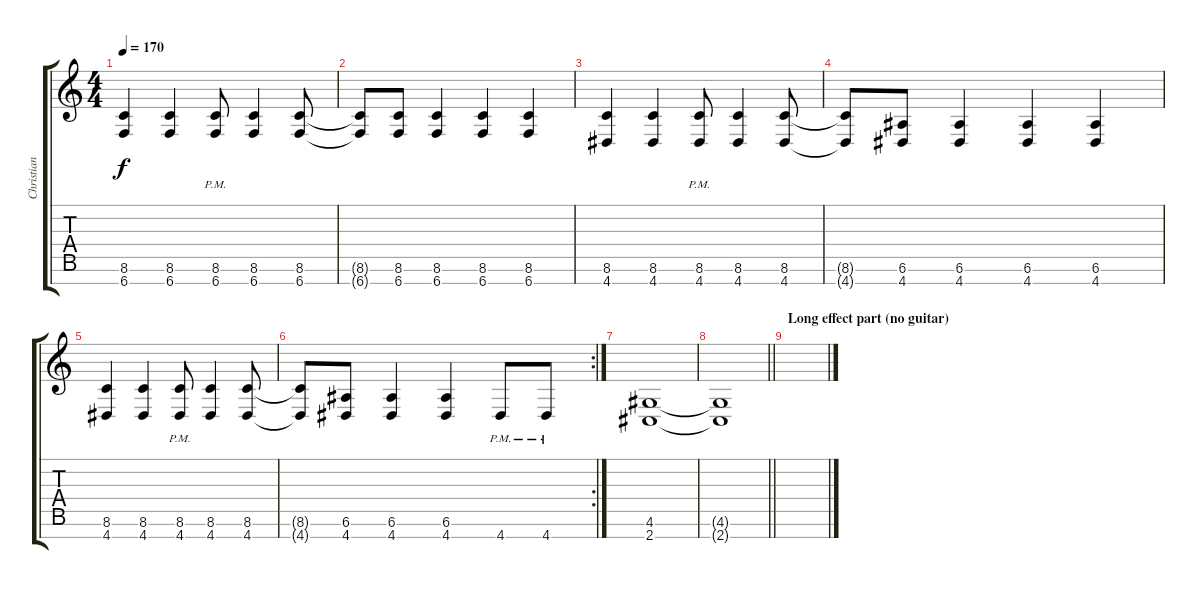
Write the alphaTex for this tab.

\track ("Christian" "Christian") {instrument distortionguitar}
\staff {score tabs}
\tuning (E4 B3 G3 D3 A2 E2 B1) {hide}
\ts (4 4)
\tempo 170
\clef g2
\ks c
(8.6 6.7).4{dy f} (8.6 6.7).4 (8.6{pm} 6.7{pm}).8 (8.6 6.7).4 (8.6 6.7).8 |
(8.6{t} 6.7{t}).8 (8.6 6.7).8 (8.6 6.7).4 (8.6 6.7).4 (8.6 6.7).4 |
(8.6 4.7).4 (8.6 4.7).4 (8.6{pm} 4.7{pm}).8 (8.6 4.7).4 (8.6 4.7).8 |
(8.6{t} 4.7{t}).8 (6.6 4.7).8 (6.6 4.7).4 (6.6 4.7).4 (6.6 4.7).4 |
(8.6 4.7).4 (8.6 4.7).4 (8.6{pm} 4.7{pm}).8 (8.6 4.7).4 (8.6 4.7).8 |
\rc 2
(8.6{t} 4.7{t}).8 (6.6 4.7).8 (6.6 4.7).4 (6.6 4.7).4 4.7{pm}.8 4.7{pm}.8 |
(4.6 2.7).1 |
\barLineRight lightlight
(4.6{t} 2.7{t}).1 |
\section ("" "Long effect part (no guitar)")
